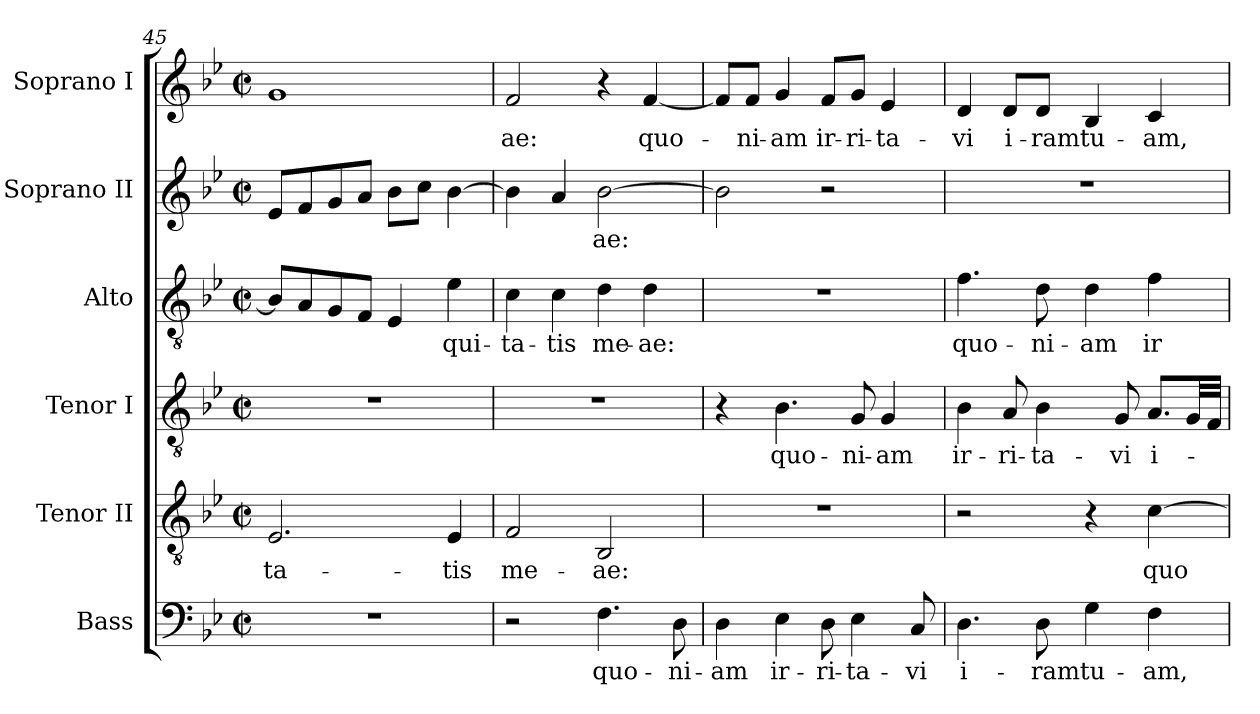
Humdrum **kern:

**kern	**text	**kern	**text	**kern	**text	**kern	**text	**kern	**text	**kern	**text
*part6	*part6	*part5	*part5	*part4	*part4	*part3	*part3	*part2	*part2	*part1	*part1
*staff6	*staff6	*staff5	*staff5	*staff4	*staff4	*staff3	*staff3	*staff2	*staff2	*staff1	*staff1
*I"Bass	*	*I"Tenor II	*	*I"Tenor I	*	*I"Alto	*	*I"Soprano II	*	*I"Soprano I	*
*I'B.	*	*I'T. II	*	*I'T. I	*	*I'A.	*	*I'S. II	*	*I'S. I	*
!!LO:LB:g=z
*clefF4	*	*clefGv2	*	*clefGv2	*	*clefGv2	*	*clefG2	*	*clefG2	*
*	*	*ITrd7c12	*	*ITrd7c12	*	*	*	*	*	*	*
*k[b-e-]	*	*k[b-e-]	*	*k[b-e-]	*	*k[b-e-]	*	*k[b-e-]	*	*k[b-e-]	*
*g:	*	*g:	*	*g:	*	*g:	*	*g:	*	*g:	*
*M2/2	*	*M2/2	*	*M2/2	*	*M2/2	*	*M2/2	*	*M2/2	*
*met(c|)	*	*met(c|)	*	*met(c|)	*	*met(c|)	*	*met(c|)	*	*met(c|)	*
=45	=45	=45	=45	=45	=45	=45	=45	=45	=45	=45	=45
!	!	!	!LO:LY:b:color=#000000	!	!	!	!	!	!	!	!
1r	.	2.EE-i/	-ta-	1r	.	8B-i/L]	.	8e-i/L	.	1gi	.
.	.	.	.	.	.	8Ai/	.	8fi/	.	.	.
.	.	.	.	.	.	8Gi/	.	8gi/	.	.	.
.	.	.	.	.	.	8Fi/J	.	8ai/J	.	.	.
.	.	.	.	.	.	4E-i/	.	8b-i\L	.	.	.
.	.	.	.	.	.	.	.	8cci\J	.	.	.
!	!	!	!LO:LY:b:color=#000000	!	!	!	!	!	!	!	!
!	!	!	!	!	!	!	!LO:LY:b:color=#000000	!	!	!	!
.	.	4EE-i/	-tis	.	.	4e-i\	-qui-	[>4b-i\	.	.	.
=46	=46	=46	=46	=46	=46	=46	=46	=46	=46	=46	=46
!	!	!	!LO:LY:b:color=#000000	!	!	!	!	!	!	!	!
!	!	!	!	!	!	!	!LO:LY:b:color=#000000	!	!	!	!
!	!	!	!	!	!	!	!	!	!	!	!LO:LY:b:color=#000000
2r	.	2FFi/	me-	1r	.	4ci\	-ta-	4b-i\]	.	2fi/	-ae:
!	!	!	!	!	!	!	!LO:LY:b:color=#000000	!	!	!	!
.	.	.	.	.	.	4ci\	-tis	4ai/	.	.	.
!	!LO:LY:b:color=#000000	!	!	!	!	!	!	!	!	!	!
!	!	!	!LO:LY:b:color=#000000	!	!	!	!	!	!	!	!
!	!	!	!	!	!	!	!LO:LY:b:color=#000000	!	!	!	!
!	!	!	!	!	!	!	!	!	!LO:LY:b:color=#000000	!	!
4.Fi\	quo-	2BBB-i/	-ae:	.	.	4di\	me-	[>2b-i\	-ae:	4r	.
!	!	!	!	!	!	!	!LO:LY:b:color=#000000	!	!	!	!
!	!	!	!	!	!	!	!	!	!	!	!LO:LY:b:color=#000000
.	.	.	.	.	.	4di\	-ae:	.	.	[<4fi/	quo-
!	!LO:LY:b:color=#000000	!	!	!	!	!	!	!	!	!	!
8Di\	-ni-	.	.	.	.	.	.	.	.	.	.
=47	=47	=47	=47	=47	=47	=47	=47	=47	=47	=47	=47
!	!LO:LY:b:color=#000000	!	!	!	!	!	!	!	!	!	!
4Di\	-am	1r	.	4r	.	1r	.	2b-i\]	.	8fi/L]	.
!	!	!	!	!	!	!	!	!	!	!	!LO:LY:b:color=#000000
.	.	.	.	.	.	.	.	.	.	8fi/J	-ni-
!	!LO:LY:b:color=#000000	!	!	!	!	!	!	!	!	!	!
!	!	!	!	!	!LO:LY:b:color=#000000	!	!	!	!	!	!
!	!	!	!	!	!	!	!	!	!	!	!LO:LY:b:color=#000000
4E-i\	ir-	.	.	4.BB-i\	quo-	.	.	.	.	4gi/	-am
!	!LO:LY:b:color=#000000	!	!	!	!	!	!	!	!	!	!
!	!	!	!	!	!	!	!	!	!	!	!LO:LY:b:color=#000000
8Di\	-ri-	.	.	.	.	.	.	2r	.	8fi/L	ir-
!	!LO:LY:b:color=#000000	!	!	!	!	!	!	!	!	!	!
!	!	!	!	!	!LO:LY:b:color=#000000	!	!	!	!	!	!
!	!	!	!	!	!	!	!	!	!	!	!LO:LY:b:color=#000000
4E-i\	-ta-	.	.	8GGi/	-ni-	.	.	.	.	8gi/J	-ri-
!	!	!	!	!	!LO:LY:b:color=#000000	!	!	!	!	!	!
!	!	!	!	!	!	!	!	!	!	!	!LO:LY:b:color=#000000
.	.	.	.	4GGi/	-am	.	.	.	.	4e-i/	-ta-
!	!LO:LY:b:color=#000000	!	!	!	!	!	!	!	!	!	!
8Ci/	-vi	.	.	.	.	.	.	.	.	.	.
=48	=48	=48	=48	=48	=48	=48	=48	=48	=48	=48	=48
!	!LO:LY:b:color=#000000	!	!	!	!	!	!	!	!	!	!
!	!	!	!	!	!LO:LY:b:color=#000000	!	!	!	!	!	!
!	!	!	!	!	!	!	!LO:LY:b:color=#000000	!	!	!	!
!	!	!	!	!	!	!	!	!	!	!	!LO:LY:b:color=#000000
4.Di\	i-	2r	.	4BB-i\	ir-	4.fi\	quo-	1r	.	4di/	-vi
!	!	!	!	!	!LO:LY:b:color=#000000	!	!	!	!	!	!
!	!	!	!	!	!	!	!	!	!	!	!LO:LY:b:color=#000000
.	.	.	.	8AAi/	-ri-	.	.	.	.	8di/L	i-
!	!LO:LY:b:color=#000000	!	!	!	!	!	!	!	!	!	!
!	!	!	!	!	!LO:LY:b:color=#000000	!	!	!	!	!	!
!	!	!	!	!	!	!	!LO:LY:b:color=#000000	!	!	!	!
!	!	!	!	!	!	!	!	!	!	!	!LO:LY:b:color=#000000
8Di\	-ram	.	.	4BB-i\	-ta-	8di\	-ni-	.	.	8di/J	-ram
!	!LO:LY:b:color=#000000	!	!	!	!	!	!	!	!	!	!
!	!	!	!	!	!	!	!LO:LY:b:color=#000000	!	!	!	!
!	!	!	!	!	!	!	!	!	!	!	!LO:LY:b:color=#000000
4Gi\	tu-	4r	.	.	.	4di\	-am	.	.	4B-i/	tu-
!	!	!	!	!	!LO:LY:b:color=#000000	!	!	!	!	!	!
.	.	.	.	8GGi/	-vi	.	.	.	.	.	.
!	!LO:LY:b:color=#000000	!	!	!	!	!	!	!	!	!	!
!	!	!	!LO:LY:b:color=#000000	!	!	!	!	!	!	!	!
!	!	!	!	!	!LO:LY:b:color=#000000	!	!	!	!	!	!
!	!	!	!	!	!	!	!LO:LY:b:color=#000000	!	!	!	!
!	!	!	!	!	!	!	!	!	!	!	!LO:LY:b:color=#000000
4Fi\	-am,	[>4Ci\	quo-	8.AAi/L	i-	4fi\	ir-	.	.	4ci/	-am,
.	.	.	.	32GGi/LL	.	.	.	.	.	.	.
.	.	.	.	32FFi/JJJ	.	.	.	.	.	.	.
=	=	=	=	=	=	=	=	=	=	=	=
*-	*-	*-	*-	*-	*-	*-	*-	*-	*-	*-	*-
